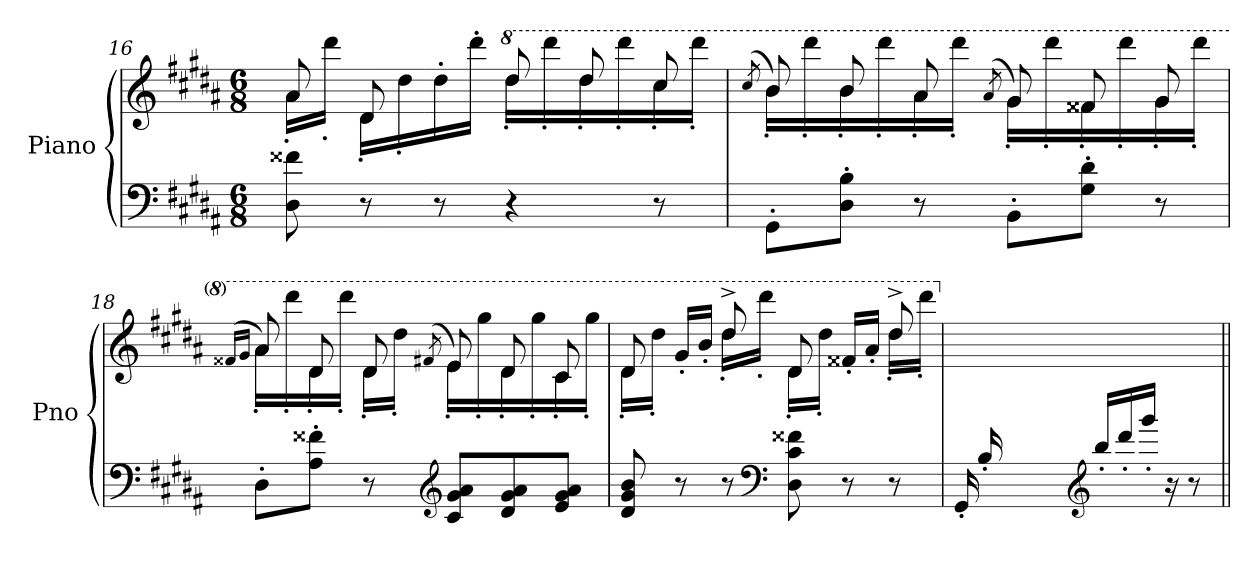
**kern	**kern
*part1	*part1
*staff2	*staff1
*I"Piano	*
*I'Pno	*
!!LO:LB:g=z
*clefF4	*clefG2
*k[f#c#g#d#a#]	*k[f#c#g#d#a#]
*M6/8	*M6/8
=16	=16
*	*^
8D#\ 8f##X\	8a#/	16a#'\LL
.	.	16ddd#'\JJ
8r	8d#/	16d#'\LL
.	.	16dd#'\
8r	8ryy	16dd#'\
.	.	16ddd#'\JJ
*	*8va	*
4r	8ddd#/	16ddd#'\LL
.	.	16dddd#'\
.	8ddd#/	16ddd#'\
.	.	16dddd#'\
8r	8ccc#/	16ccc#'\
.	.	16dddd#'\JJ
!!LO:LB:g=z	!!
=17	=17	=17
.	(<8qccc#/	.
8GG#'\L	8bb/)	16bb'\LL
.	.	16dddd#'\
8D#\' 8B\'J	8bb/	16bb'\
.	.	16dddd#'\
8r	8aa#/	16aa#'\
.	.	16dddd#'\JJ
.	(<8qaa#/	.
8BB'\L	8gg#/)	16gg#'\LL
.	.	16dddd#'\
8G#\' 8d#\'J	8ff##X/	16ff##X'\
.	.	16dddd#'\
8r	8gg#/	16gg#'\
.	.	16dddd#'\JJ
=18	=18	=18
.	(<16qff##X/LL	.
.	16qgg#/JJ	.
8D#'\L	8aa#/)	16aa#'\LL
.	.	16dddd#'\
8A#\' 8f##X\'J	8dd#/	16dd#'\
.	.	16dddd#'\JJ
8r	8dd#/	16dd#'\LL
.	.	16ddd#'\JJ
*clefG2	*	*
.	(<8qff#X/	.
8c#/ 8g#/ 8a#/L	8ee/)	16ee'\LL
.	.	16ggg#'\
8d#/ 8g#/ 8a#/	8dd#/	16dd#'\
.	.	16ggg#'\
8e/ 8g#/ 8a#/J	8cc#/	16cc#'\
.	.	16ggg#'\JJ
!!LO:LB:g=z	!!
=19	=19	=19
8d#/ 8g#/ 8b/	8dd#/	16dd#'\LL
.	.	16ddd#'\JJ
8r	8ryy	16gg#'/LL
.	.	16bb'/JJ
8r	8ddd#^/	16ddd#'\LL
.	.	16dddd#'\JJ
*clefF4	*	*
8D#\ 8c#\ 8f##X\	8dd#/	16dd#'\LL
.	.	16ddd#'\JJ
8r	8ryy	16ff##X'/LL
.	.	16aa#'/JJ
8r	8ddd#^/	16ddd#'\LL
.	.	16dddd#'\JJ
*	*v	*v
!!LO:LB:g=z
=20	=20
*^	*
*	*	*X8va
16GG#'/LL	4.ryy	8ryy
16B'/	.	.
2ryy	.	16d#'\
.	.	16g#'\
.	.	16b'\
.	.	16gg#'\JJ
*clefG2	*	*
.	16bb'/LL	8ryy
.	16ddd#'/	.
.	16ggg#'/JJ	4ryy
.	16r	.
8ryy	8r	.
*v	*v	*
=||	=||
*-	*-
